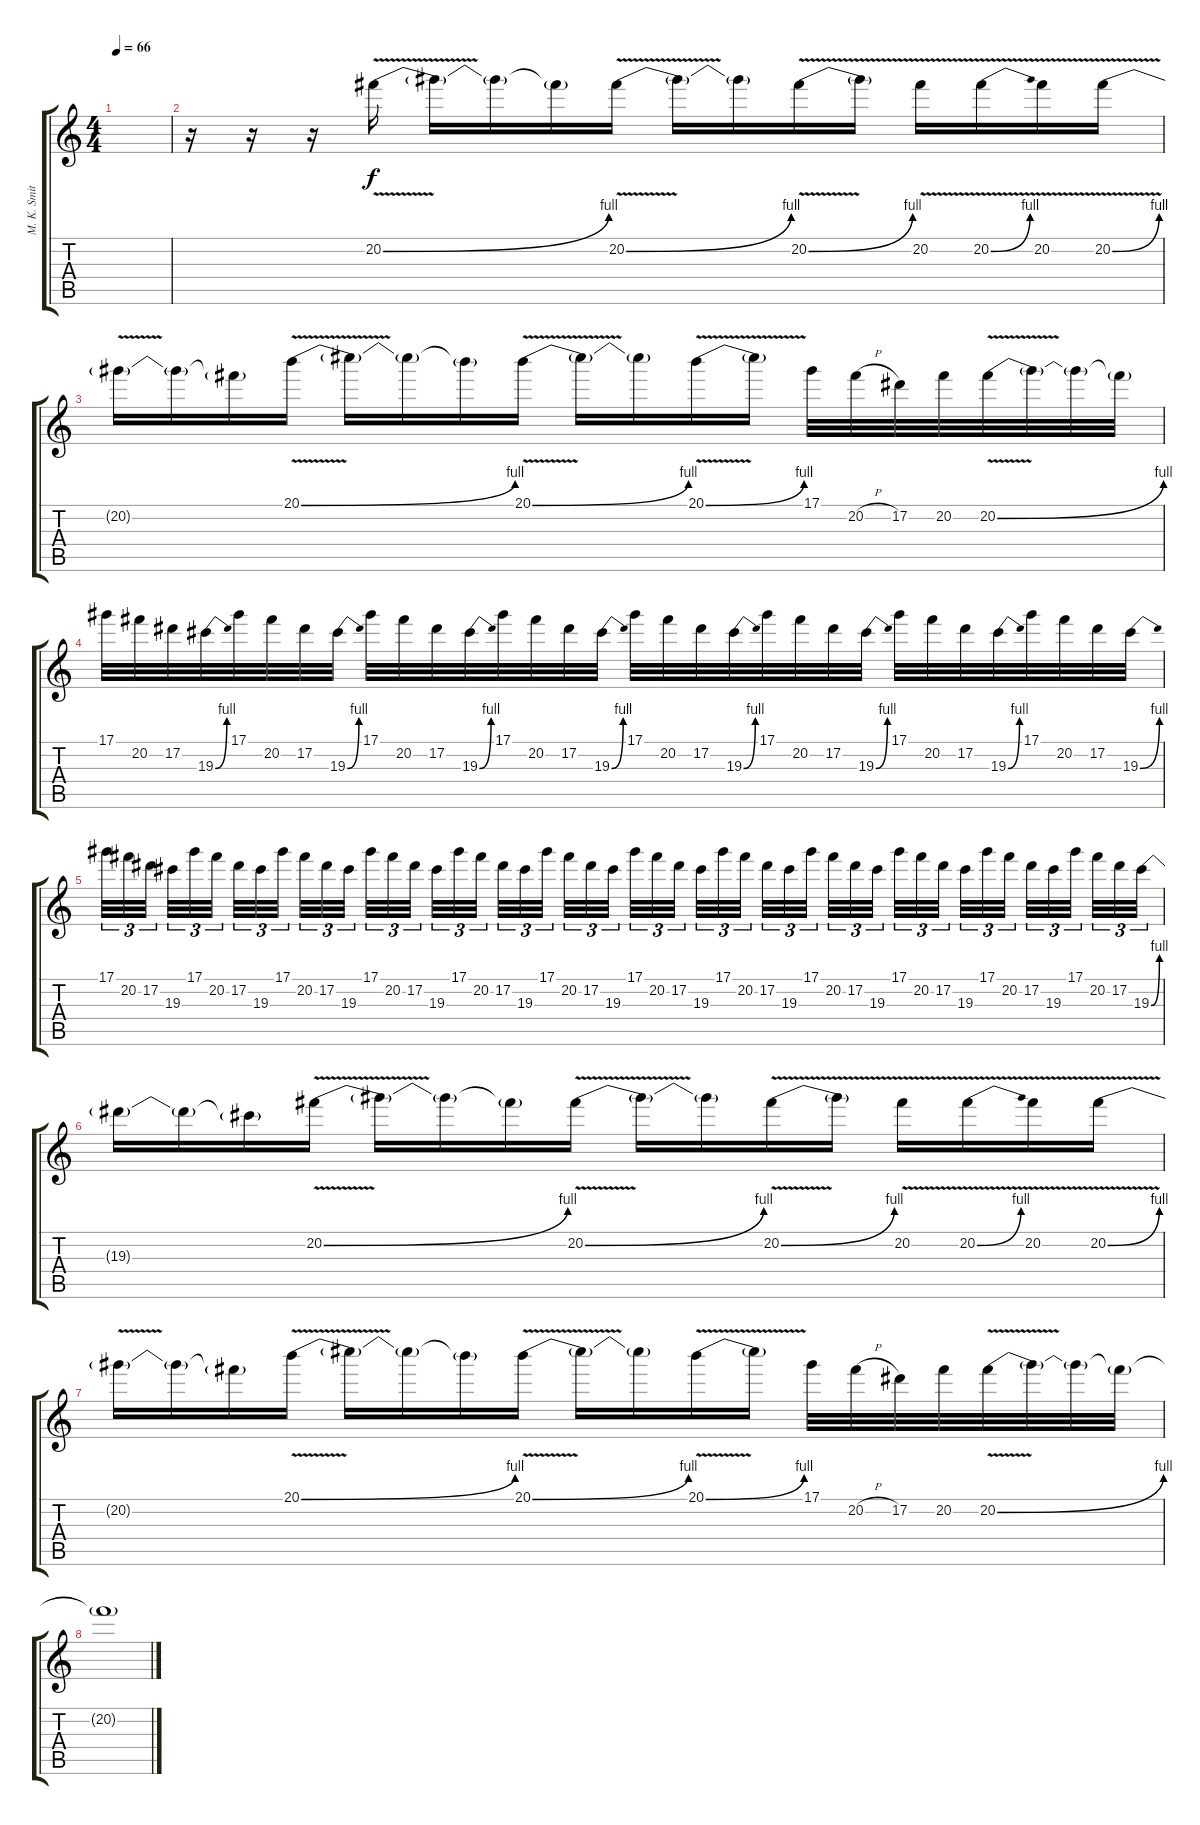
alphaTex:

\track ("M. K. Smith (Solo)" "M. K. Smit") {instrument distortionguitar}
\staff {score tabs}
\tuning (Eb4 Bb3 Gb3 Db3 Ab2 Eb2) {hide}
\ts (4 4)
\tempo 66
\clef g2
\ks c
|
r.16 r.16 r.16 20.2{be (bend 0 0 60 4) v}.16 20.2{t}.16 20.2{t}.16 20.2{t}.16 20.2{be (bend 0 0 60 4) v}.16 20.2{t}.16 20.2{t}.16 20.2{be (bend 0 0 60 4) v}.16 20.2{t}.16 20.2{v}.16 20.2{be (bend 0 0 60 4) v}.16 20.2{v}.16 20.2{be (bend 0 0 60 4) v}.16 |
20.2{t}.16 20.2{t}.16 20.2{t}.16 20.1{be (bend 0 0 60 4) v}.16 20.1{t}.16 20.1{t}.16 20.1{t}.16 20.1{be (bend 0 0 60 4) v}.16 20.1{t}.16 20.1{t}.16 20.1{be (bend 0 0 60 4) v}.16 20.1{t}.16 17.1.32 20.2{h}.32 17.2.32 20.2.32 20.2{be (bend 0 0 60 4) v}.32 20.2{t}.32 20.2{t}.32 20.2{t}.32 |
17.1.32 20.2.32 17.2.32 19.3{be (bend 0 0 60 4)}.32 17.1.32 20.2.32 17.2.32 19.3{be (bend 0 0 60 4)}.32 17.1.32 20.2.32 17.2.32 19.3{be (bend 0 0 60 4)}.32 17.1.32 20.2.32 17.2.32 19.3{be (bend 0 0 60 4)}.32 17.1.32 20.2.32 17.2.32 19.3{be (bend 0 0 60 4)}.32 17.1.32 20.2.32 17.2.32 19.3{be (bend 0 0 60 4)}.32 17.1.32 20.2.32 17.2.32 19.3{be (bend 0 0 60 4)}.32 17.1.32 20.2.32 17.2.32 19.3{be (bend 0 0 60 4)}.32 |
17.1.32{tu (3 2)} 20.2.32{tu (3 2)} 17.2.32{tu (3 2) beam splitsecondary} 19.3.32{tu (3 2)} 17.1.32{tu (3 2)} 20.2.32{tu (3 2) beam splitsecondary} 17.2.32{tu (3 2)} 19.3.32{tu (3 2)} 17.1.32{tu (3 2) beam splitsecondary} 20.2.32{tu (3 2)} 17.2.32{tu (3 2)} 19.3.32{tu (3 2)} 17.1.32{tu (3 2)} 20.2.32{tu (3 2)} 17.2.32{tu (3 2) beam splitsecondary} 19.3.32{tu (3 2)} 17.1.32{tu (3 2)} 20.2.32{tu (3 2) beam splitsecondary} 17.2.32{tu (3 2)} 19.3.32{tu (3 2)} 17.1.32{tu (3 2) beam splitsecondary} 20.2.32{tu (3 2)} 17.2.32{tu (3 2)} 19.3.32{tu (3 2)} 17.1.32{tu (3 2)} 20.2.32{tu (3 2)} 17.2.32{tu (3 2) beam splitsecondary} 19.3.32{tu (3 2)} 17.1.32{tu (3 2)} 20.2.32{tu (3 2) beam splitsecondary} 17.2.32{tu (3 2)} 19.3.32{tu (3 2)} 17.1.32{tu (3 2) beam splitsecondary} 20.2.32{tu (3 2)} 17.2.32{tu (3 2)} 19.3.32{tu (3 2)} 17.1.32{tu (3 2)} 20.2.32{tu (3 2)} 17.2.32{tu (3 2) beam splitsecondary} 19.3.32{tu (3 2)} 17.1.32{tu (3 2)} 20.2.32{tu (3 2) beam splitsecondary} 17.2.32{tu (3 2)} 19.3.32{tu (3 2)} 17.1.32{tu (3 2) beam splitsecondary} 20.2.32{tu (3 2)} 17.2.32{tu (3 2)} 19.3{be (bend 0 0 60 4)}.32{tu (3 2)} |
19.3{t}.16 19.3{t}.16 19.3{t}.16 20.2{be (bend 0 0 60 4) v}.16 20.2{t}.16 20.2{t}.16 20.2{t}.16 20.2{be (bend 0 0 60 4) v}.16 20.2{t}.16 20.2{t}.16 20.2{be (bend 0 0 60 4) v}.16 20.2{t}.16 20.2{v}.16 20.2{be (bend 0 0 60 4) v}.16 20.2{v}.16 20.2{be (bend 0 0 60 4) v}.16 |
20.2{t}.16 20.2{t}.16 20.2{t}.16 20.1{be (bend 0 0 60 4) v}.16 20.1{t}.16 20.1{t}.16 20.1{t}.16 20.1{be (bend 0 0 60 4) v}.16 20.1{t}.16 20.1{t}.16 20.1{be (bend 0 0 60 4) v}.16 20.1{t}.16 17.1.32 20.2{h}.32 17.2.32 20.2.32 20.2{be (bend 0 0 60 4) v}.32 20.2{t}.32 20.2{t}.32 20.2{t}.32 |
20.2{t}.1
